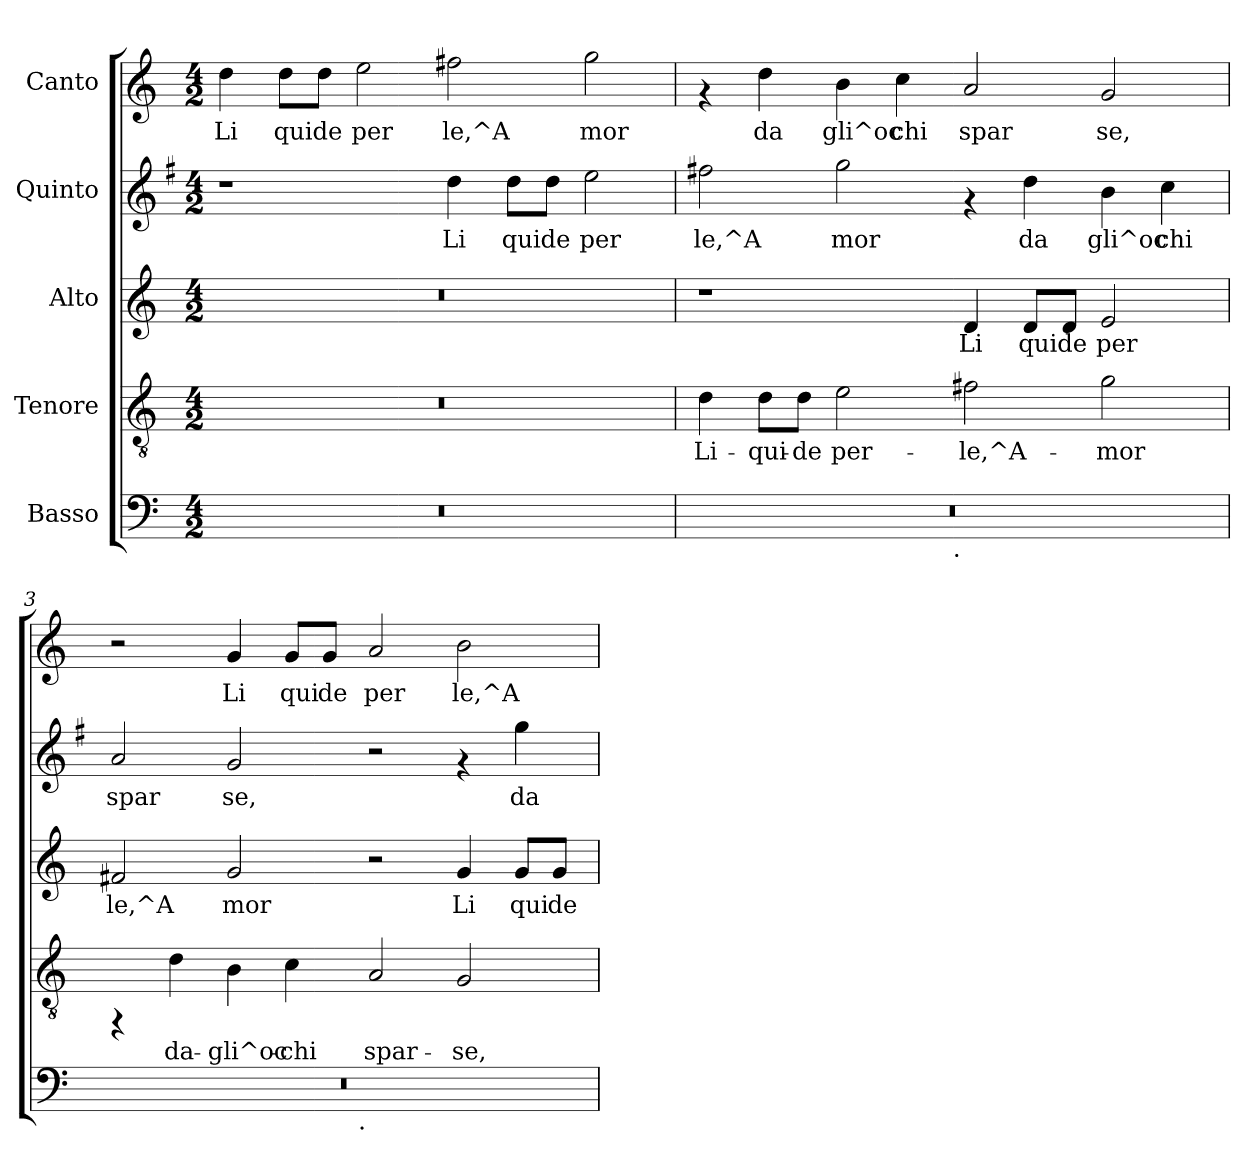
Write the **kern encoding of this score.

**kern	**kern	**text	**kern	**text	**kern	**text	**kern	**text
*part5	*part4	*part4	*part3	*part3	*part2	*part2	*part1	*part1
*staff5	*staff4	*staff4	*staff3	*staff3	*staff2	*staff2	*staff1	*staff1
*I"Basso	*I"Tenore	*	*I"Alto	*	*I"Quinto	*	*I"Canto	*
!!LO:PB:g=z
*stria5	*stria5	*	*stria5	*	*stria5	*	*stria5	*
*clefF4	*clefGv2	*	*clefG2	*	*clefG2	*	*clefG2	*
*	*	*	*	*	*ITrd-3c-5	*	*	*
*k[]	*k[]	*	*k[]	*	*k[]	*	*k[]	*
*C:	*C:	*	*C:	*	*C:	*	*C:	*
*M4/2	*M4/2	*	*M4/2	*	*M4/2	*	*M4/2	*
=1	=1	=1	=1	=1	=1	=1	=1	=1
!	!	!	!	!	!	!	!	!LO:LY:b:cj
0r	0r	.	0r	.	1r	.	4dd\	Li
!	!	!	!	!	!	!	!	!LO:LY:b:cj
.	.	.	.	.	.	.	8dd\L	qui
!	!	!	!	!	!	!	!	!LO:LY:b:cj
.	.	.	.	.	.	.	8dd\J	de
!	!	!	!	!	!	!	!	!LO:LY:b:cj
.	.	.	.	.	.	.	2ee\	per
!	!	!	!	!	!	!LO:LY:b:cj	!	!LO:LY:b:cj
.	.	.	.	.	4gg\	Li	2ff#X\	le,^A
!	!	!	!	!	!	!LO:LY:b:cj	!	!
.	.	.	.	.	8gg\L	qui	.	.
!	!	!	!	!	!	!LO:LY:b:cj	!	!
.	.	.	.	.	8gg\J	de	.	.
!	!	!	!	!	!	!LO:LY:b:cj	!	!LO:LY:b:cj
.	.	.	.	.	2aa\	per	2gg\	mor
=2	=2	=2	=2	=2	=2	=2	=2	=2
!	!	!LO:LY:b:cj	!	!	!	!LO:LY:b:cj	!	!
*^	*	*	*	*	*	*	*	*
0r	2ryy	4d\	Li-	1r	.	2bbn\	le,^A	4rf	.
!	!	!	!LO:LY:b:cj	!	!	!	!	!	!LO:LY:b:cj
.	.	8d\L	-qui-	.	.	.	.	4dd\	da
!	!	!	!LO:LY:b:cj	!	!	!	!	!	!
.	.	8d\J	-de	.	.	.	.	.	.
!	!	!	!LO:LY:b:cj	!	!	!	!LO:LY:b:cj	!	!LO:LY:b:cj
.	4ryy	2e\	per-	.	.	2ccc\	mor	4b\	gli^oc
!	!	!	!	!	!	!	!	!	!LO:LY:b:cj
.	8...ryy	.	.	.	.	.	.	4cc\	chi
!	!LO:TX:b:t=.	!	!	!	!	!	!	!	!
.	1ryy	.	.	.	.	.	.	.	.
!	!	!	!LO:LY:b:cj	!	!LO:LY:b:cj	!	!	!	!LO:LY:b:cj
.	.	2f#X\	-le,^A-	4d/	Li	4rf	.	2a/	spar
!	!	!	!	!	!LO:LY:b:cj	!	!LO:LY:b:cj	!	!
.	.	.	.	8d/L	qui	4gg\	da	.	.
!	!	!	!	!	!LO:LY:b:cj	!	!	!	!
.	.	.	.	8d/J	de	.	.	.	.
!	!	!	!LO:LY:b:cj	!	!LO:LY:b:cj	!	!LO:LY:b:cj	!	!LO:LY:b:cj
.	.	2g\	-mor	2e/	per	4ee\	gli^oc	2g/	se,
!	!	!	!	!	!	!	!LO:LY:b:cj	!	!
.	.	.	.	.	.	4ff\	chi	.	.
.	64ryy	.	.	.	.	.	.	.	.
!!LO:LB:g=z
=3	=3	=3	=3	=3	=3	=3	=3	=3	=3
!	!	!	!	!	!LO:LY:b:cj	!	!LO:LY:b:cj	!	!
0r	2ryy	4rFF	.	2f#X/	le,^A	2dd/	spar	2r	.
!	!	!	!LO:LY:b:cj	!	!	!	!	!	!
.	.	4d\	da-	.	.	.	.	.	.
!	!	!	!LO:LY:b:cj	!	!LO:LY:b:cj	!	!LO:LY:b:cj	!	!LO:LY:b:cj
.	4ryy	4B\	-gli^oc-	2g/	mor	2cc/	se,	4g/	Li
!	!	!	!LO:LY:b:cj	!	!	!	!	!	!LO:LY:b:cj
.	8...ryy	4c\	-chi	.	.	.	.	8g/L	qui
!	!	!	!	!	!	!	!	!	!LO:LY:b:cj
.	.	.	.	.	.	.	.	8g/J	de
!	!LO:TX:b:t=.	!	!	!	!	!	!	!	!
.	1ryy	.	.	.	.	.	.	.	.
!	!	!	!LO:LY:b:cj	!	!	!	!	!	!LO:LY:b:cj
.	.	2A/	spar-	2r	.	2r	.	2a/	per
!	!	!	!LO:LY:b:cj	!	!LO:LY:b:cj	!	!	!	!LO:LY:b:cj
.	.	2G/	-se,	4g/	Li	4rf	.	2b\	le,^A
!	!	!	!	!	!LO:LY:b:cj	!	!LO:LY:b:cj	!	!
.	.	.	.	8g/L	qui	4ccc\	da	.	.
!	!	!	!	!	!LO:LY:b:cj	!	!	!	!
.	.	.	.	8g/J	de	.	.	.	.
.	64ryy	.	.	.	.	.	.	.	.
*v	*v	*	*	*	*	*	*	*	*
=	=	=	=	=	=	=	=	=
*-	*-	*-	*-	*-	*-	*-	*-	*-
